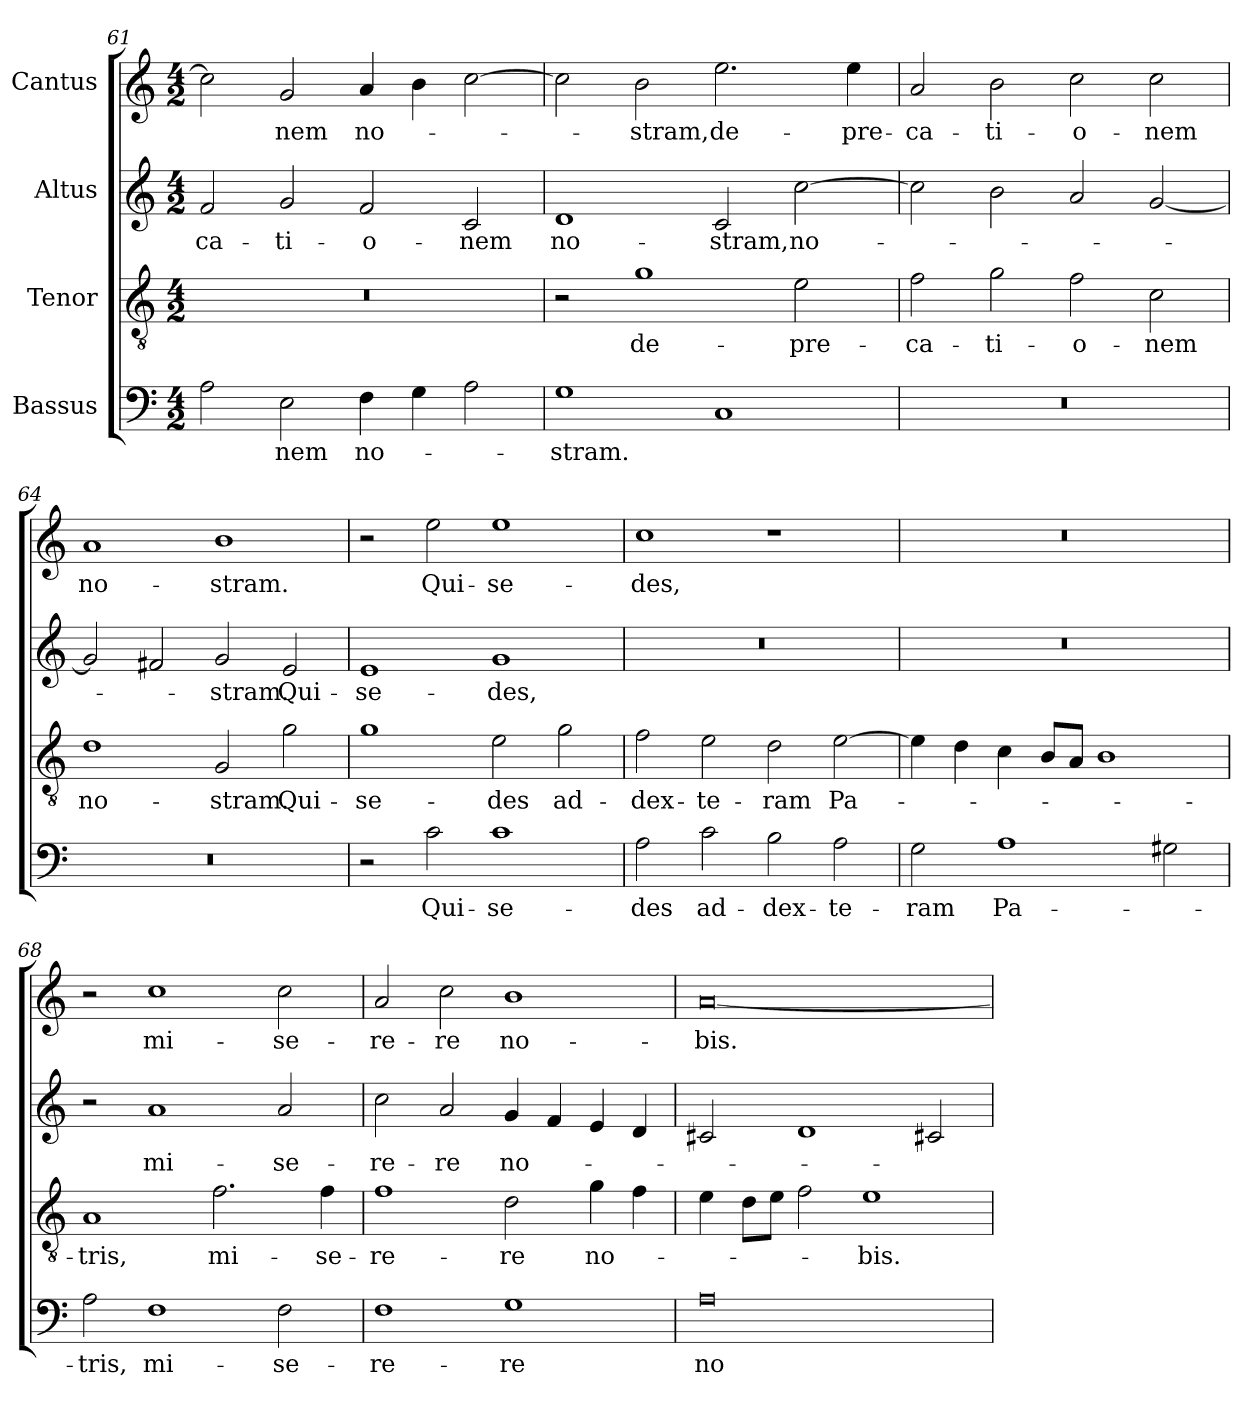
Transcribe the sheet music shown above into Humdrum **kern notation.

**kern	**text	**kern	**text	**kern	**text	**kern	**text
*part4	*part4	*part3	*part3	*part2	*part2	*part1	*part1
*staff4	*staff4	*staff3	*staff3	*staff2	*staff2	*staff1	*staff1
*I"Bassus	*	*I"Tenor	*	*I"Altus	*	*I"Cantus	*
*clefF4	*	*clefGv2	*	*clefG2	*	*clefG2	*
*k[]	*	*k[]	*	*k[]	*	*k[]	*
*M4/2	*	*M4/2	*	*M4/2	*	*M4/2	*
=61	=61	=61	=61	=61	=61	=61	=61
2A\	.	0r	.	2f/	-ca-	2cc\]	.
2E\	-nem	.	.	2g/	-ti-	2g/	-nem
4F\	no-	.	.	2f/	-o-	4a/	no-
4G\	.	.	.	.	.	4b\	.
2A\	.	.	.	2c/	-nem	[2cc\	.
=62	=62	=62	=62	=62	=62	=62	=62
1G\	-stram.	2r	.	1d/	no-	2cc\]	.
.	.	1g\	de-	.	.	2b\	-stram,
1C/	.	.	.	2c/	-stram,	2.ee\	de-
.	.	2e\	-pre-	[2cc\	no-	.	.
.	.	.	.	.	.	4ee\	-pre-
=63	=63	=63	=63	=63	=63	=63	=63
0r	.	2f\	-ca-	2cc\]	.	2a/	-ca-
.	.	2g\	-ti-	2b\	.	2b\	-ti-
.	.	2f\	-o-	2a/	.	2cc\	-o-
.	.	2c\	-nem	[2g/	.	2cc\	-nem
=64	=64	=64	=64	=64	=64	=64	=64
0r	.	1d\	no-	2g/]	.	1a/	no-
.	.	.	.	2f#X/	.	.	.
.	.	2G/	-stram.	2g/	-stram.	1b\	-stram.
.	.	2g\	Qui-	2e/	Qui-	.	.
=65	=65	=65	=65	=65	=65	=65	=65
2r	.	1g\	se-	1e/	se-	2r	.
2c\	Qui-	.	.	.	.	2ee\	Qui-
1c\	se-	2e\	-des	1g/	-des,	1ee\	se-
.	.	2g\	ad-	.	.	.	.
=66	=66	=66	=66	=66	=66	=66	=66
2A\	-des	2f\	dex-	0r	.	1cc\	-des,
2c\	ad-	2e\	-te-	.	.	.	.
2B\	dex-	2d\	-ram	.	.	1r	.
2A\	-te-	[2e\	Pa-	.	.	.	.
=67	=67	=67	=67	=67	=67	=67	=67
2G\	-ram	4e\]	.	0r	.	0r	.
.	.	4d\	.	.	.	.	.
1A\	Pa-	4c\	.	.	.	.	.
.	.	8B/L	.	.	.	.	.
.	.	8A/J	.	.	.	.	.
.	.	1B\	.	.	.	.	.
2G#X\	.	.	.	.	.	.	.
=68	=68	=68	=68	=68	=68	=68	=68
2A\	-tris,	1A/	-tris,	2r	.	2r	.
1F\	mi-	.	.	1a/	mi-	1cc\	mi-
.	.	2.f\	mi-	.	.	.	.
2F\	-se-	.	.	2a/	-se-	2cc\	-se-
.	.	4f\	-se-	.	.	.	.
=69	=69	=69	=69	=69	=69	=69	=69
1F\	-re-	1f\	-re-	2cc\	-re-	2a/	-re-
.	.	.	.	2a/	-re	2cc\	-re
1G\	-re	2d\	-re	4g/	no-	1b\	no-
.	.	.	.	4f/	.	.	.
.	.	4g\	no-	4e/	.	.	.
.	.	4f\	.	4d/	.	.	.
=70	=70	=70	=70	=70	=70	=70	=70
0A\	no-	4e\	.	2c#X/	.	[0a/	-bis.
.	.	8d\L	.	.	.	.	.
.	.	8e\J	.	.	.	.	.
.	.	2f\	.	1d/	.	.	.
.	.	1e\	-bis.	.	.	.	.
.	.	.	.	2c#X/	.	.	.
=	=	=	=	=	=	=	=
*-	*-	*-	*-	*-	*-	*-	*-
